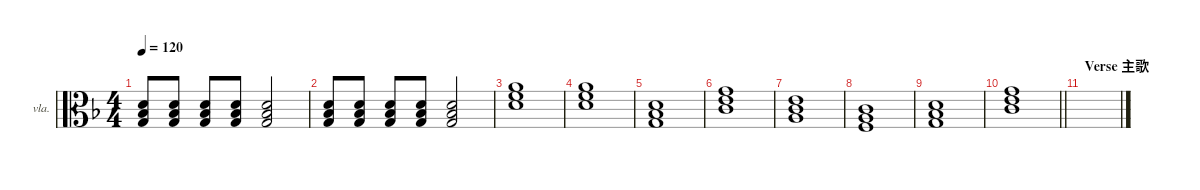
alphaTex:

\defaultSystemsLayout 4
\hideDynamics
\bracketExtendMode nobrackets
\firstSystemTrackNameOrientation horizontal
\track ("Viola" "vla.") {instrument viola}
\staff {score}
\tuning (A4 D4 G3 C3)
\ts (4 4)
\tempo 120
\clef c3
\ks dminor
(0.3{acc forcenatural} 10.4{acc b} 0.2{acc forcenatural}).8{dy mf} (0.3{acc forcenatural} 10.4{acc b} 0.2{acc forcenatural}).8 (0.3{acc forcenatural} 10.4{acc b} 0.2{acc forcenatural}).8 (0.3{acc forcenatural} 10.4{acc b} 0.2{acc forcenatural}).8 (0.3{acc forcenatural} 10.4{acc b} 0.2{acc forcenatural}).2 |
(0.3{acc forcenatural} 10.4{acc b} 0.2{acc forcenatural}).8 (0.3{acc forcenatural} 10.4{acc b} 0.2{acc forcenatural}).8 (0.3{acc forcenatural} 10.4{acc b} 0.2{acc forcenatural}).8 (0.3{acc forcenatural} 10.4{acc b} 0.2{acc forcenatural}).8 (0.3{acc forcenatural} 10.4{acc b} 0.2{acc forcenatural}).2 |
(0.2{acc forcenatural} 10.3{acc forcenatural} 0.1{acc forcenatural}).1 |
(0.2{acc forcenatural} 10.3{acc forcenatural} 0.1{acc forcenatural}).1 |
(0.3{acc forcenatural} 10.4{acc b} 0.2{acc forcenatural}).1 |
(5.3{acc forcenatural} 2.2{acc forcenatural} 19.4{acc forcenatural}).1 |
(2.3{acc forcenatural} 12.4{acc forcenatural} 2.2{acc forcenatural}).1 |
(5.4{acc forcenatural} 2.3{acc forcenatural} -2.2{acc forcenatural}).1 |
(0.3{acc forcenatural} 10.4{acc b} 0.2{acc forcenatural}).1 |
\barLineRight lightlight
(5.3{acc forcenatural} 2.2{acc forcenatural} 19.4{acc forcenatural}).1 |
\section ("" "Verse 主歌")
